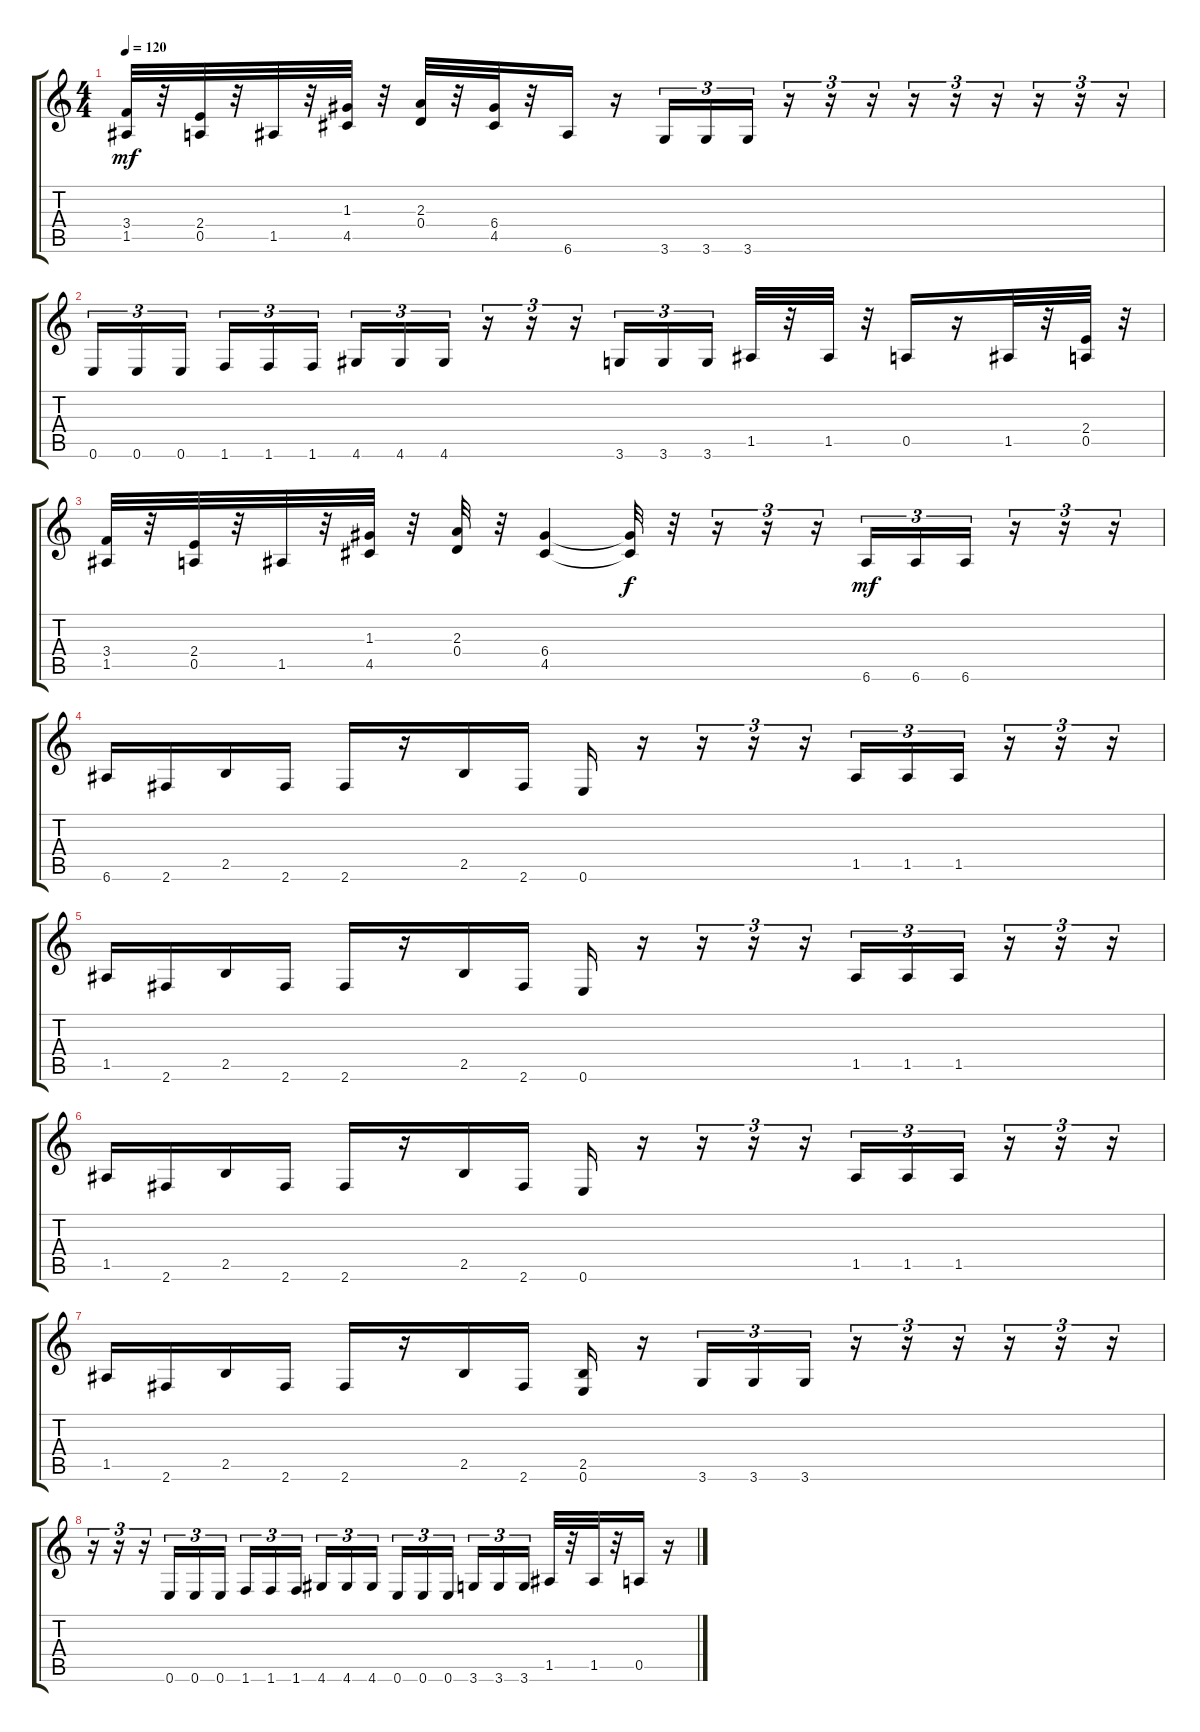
\track "" {instrument distortionguitar}
\staff {score tabs}
\tuning (E4 B3 G3 D3 A2 E2) {hide}
\ts (4 4)
\tempo 120
\clef g2
\ks c
(3.4 1.5).32{dy mf} r.32 (2.4 0.5).32 r.32 1.5.32 r.32 (1.3 4.5).32 r.32 (2.3 0.4).32 r.32 (6.4 4.5).32 r.32 6.6.16 r.16 3.6.16{tu (3 2)} 3.6.16{tu (3 2)} 3.6.16{tu (3 2)} r.16{tu (3 2)} r.16{tu (3 2)} r.16{tu (3 2)} r.16{tu (3 2)} r.16{tu (3 2)} r.16{tu (3 2)} r.16{tu (3 2)} r.16{tu (3 2)} r.16{tu (3 2)} |
0.6.16{tu (3 2)} 0.6.16{tu (3 2)} 0.6.16{tu (3 2)} 1.6.16{tu (3 2)} 1.6.16{tu (3 2)} 1.6.16{tu (3 2)} 4.6.16{tu (3 2)} 4.6.16{tu (3 2)} 4.6.16{tu (3 2)} r.16{tu (3 2)} r.16{tu (3 2)} r.16{tu (3 2)} 3.6.16{tu (3 2)} 3.6.16{tu (3 2)} 3.6.16{tu (3 2)} 1.5.32 r.32 1.5.32 r.32 0.5.16 r.16 1.5.32 r.32 (2.4 0.5).32 r.32 |
(3.4 1.5).32 r.32 (2.4 0.5).32 r.32 1.5.32 r.32 (1.3 4.5).32 r.32 (2.3 0.4).32 r.32 (6.4 4.5).4 (6.4{t} 4.5{t}).32{dy f} r.32 r.16{tu (3 2)} r.16{tu (3 2)} r.16{tu (3 2)} 6.6.16{tu (3 2) dy mf} 6.6.16{tu (3 2)} 6.6.16{tu (3 2)} r.16{tu (3 2)} r.16{tu (3 2)} r.16{tu (3 2)} |
6.6.16 2.6.16 2.5.16 2.6.16 2.6.16 r.16 2.5.16 2.6.16 0.6.16 r.16 r.16{tu (3 2)} r.16{tu (3 2)} r.16{tu (3 2)} 1.5.16{tu (3 2)} 1.5.16{tu (3 2)} 1.5.16{tu (3 2)} r.16{tu (3 2)} r.16{tu (3 2)} r.16{tu (3 2)} |
1.5.16 2.6.16 2.5.16 2.6.16 2.6.16 r.16 2.5.16 2.6.16 0.6.16 r.16 r.16{tu (3 2)} r.16{tu (3 2)} r.16{tu (3 2)} 1.5.16{tu (3 2)} 1.5.16{tu (3 2)} 1.5.16{tu (3 2)} r.16{tu (3 2)} r.16{tu (3 2)} r.16{tu (3 2)} |
1.5.16 2.6.16 2.5.16 2.6.16 2.6.16 r.16 2.5.16 2.6.16 0.6.16 r.16 r.16{tu (3 2)} r.16{tu (3 2)} r.16{tu (3 2)} 1.5.16{tu (3 2)} 1.5.16{tu (3 2)} 1.5.16{tu (3 2)} r.16{tu (3 2)} r.16{tu (3 2)} r.16{tu (3 2)} |
1.5.16 2.6.16 2.5.16 2.6.16 2.6.16 r.16 2.5.16 2.6.16 (2.5 0.6).16 r.16 3.6.16{tu (3 2)} 3.6.16{tu (3 2)} 3.6.16{tu (3 2)} r.16{tu (3 2)} r.16{tu (3 2)} r.16{tu (3 2)} r.16{tu (3 2)} r.16{tu (3 2)} r.16{tu (3 2)} |
r.16{tu (3 2)} r.16{tu (3 2)} r.16{tu (3 2)} 0.6.16{tu (3 2)} 0.6.16{tu (3 2)} 0.6.16{tu (3 2)} 1.6.16{tu (3 2)} 1.6.16{tu (3 2)} 1.6.16{tu (3 2)} 4.6.16{tu (3 2)} 4.6.16{tu (3 2)} 4.6.16{tu (3 2)} 0.6.16{tu (3 2)} 0.6.16{tu (3 2)} 0.6.16{tu (3 2)} 3.6.16{tu (3 2)} 3.6.16{tu (3 2)} 3.6.16{tu (3 2)} 1.5.32 r.32 1.5.32 r.32 0.5.16 r.16
